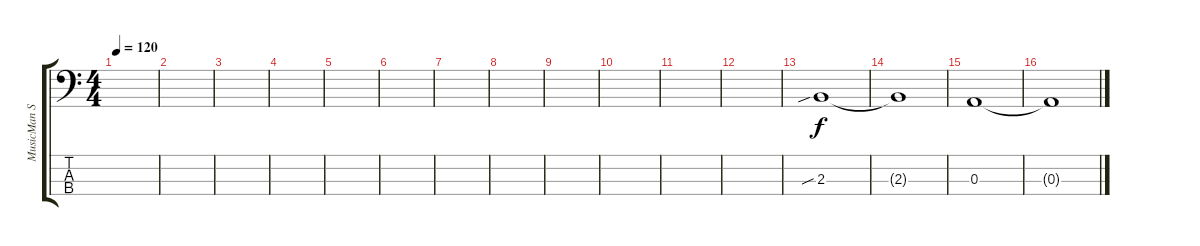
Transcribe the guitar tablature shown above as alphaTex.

\track ("MusicMan Stingray Fretless" "MusicMan S") {instrument fretlessbass}
\staff {score tabs}
\tuning (G2 D2 A1 E1) {hide}
\ts (4 4)
\tempo 120
\clef f4
\ks c
|
|
|
|
|
|
|
|
|
|
|
|
2.3{sib}.1 |
2.3{t}.1 |
0.3.1 |
0.3{t}.1
